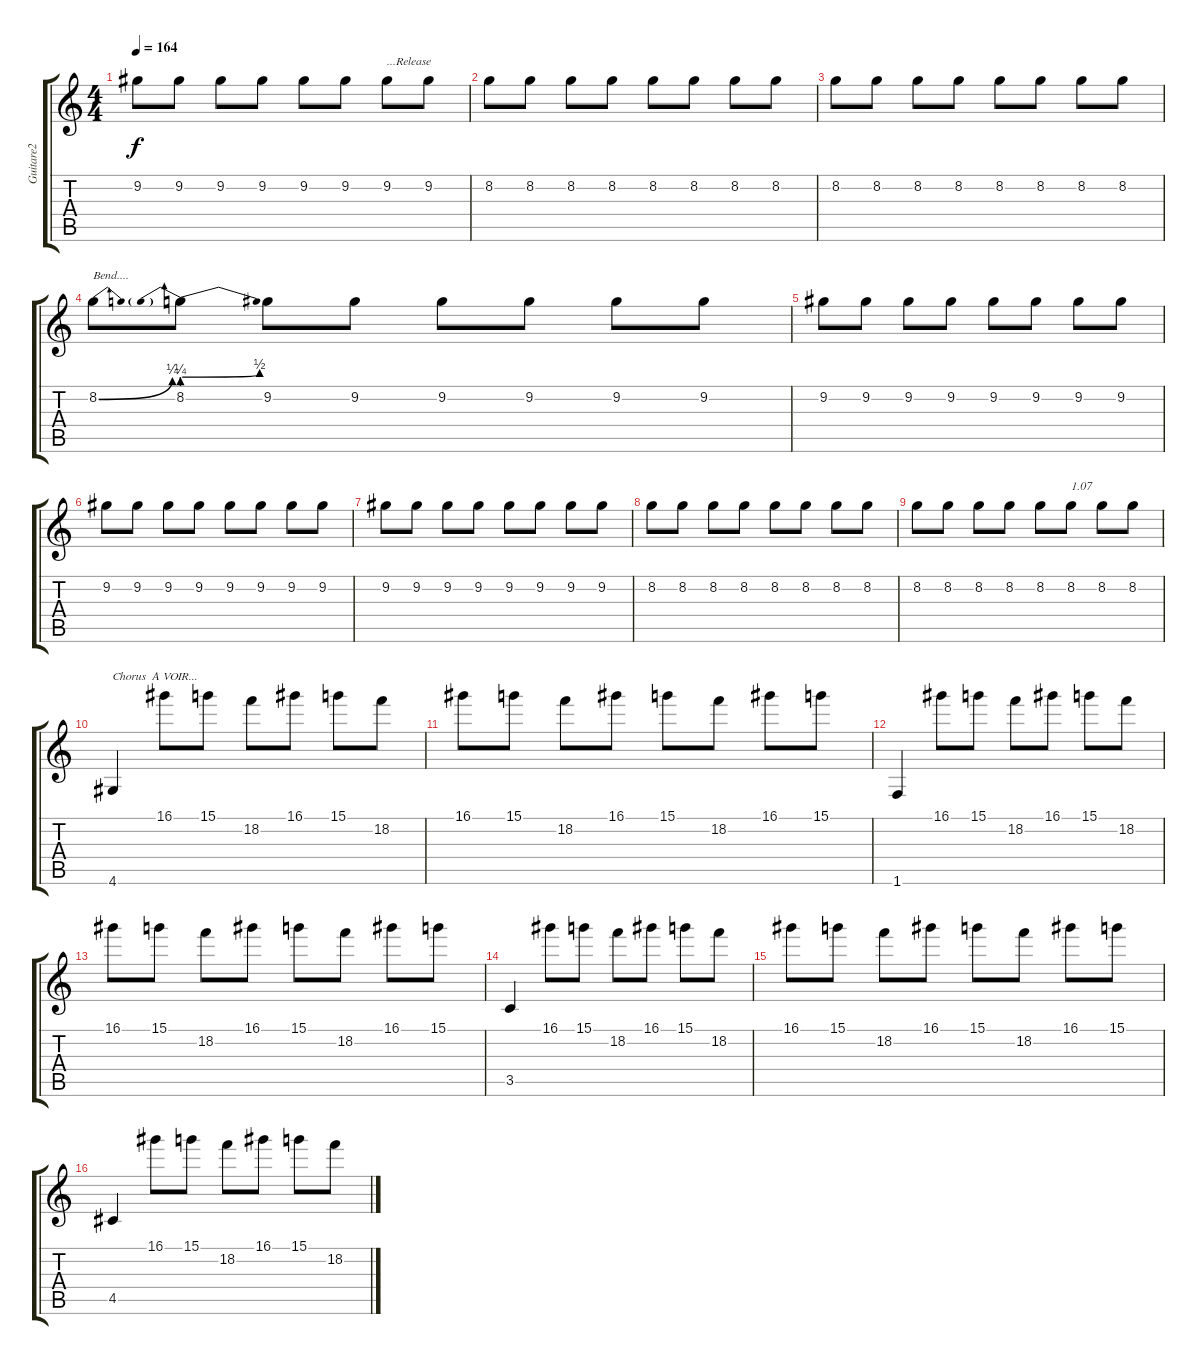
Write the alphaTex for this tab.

\track ("Guitare2" "Guitare2") {instrument distortionguitar}
\staff {score tabs}
\tuning (E4 B3 G3 D3 A2 E2) {hide}
\ts (4 4)
\tempo 164
\clef g2
\ks c
9.2.8{dy f} 9.2.8 9.2.8 9.2.8 9.2.8 9.2.8 9.2.8{txt "...Release"} 9.2.8 |
8.2.8 8.2.8 8.2.8 8.2.8 8.2.8 8.2.8 8.2.8 8.2.8 |
8.2.8 8.2.8 8.2.8 8.2.8 8.2.8 8.2.8 8.2.8 8.2.8 |
8.2{be (bend 0 0 60 1)}.8{txt "Bend...."} 8.2{be (prebendbend 0 1 60 2)}.8 9.2.8 9.2.8 9.2.8 9.2.8 9.2.8 9.2.8 |
9.2.8 9.2.8 9.2.8 9.2.8 9.2.8 9.2.8 9.2.8 9.2.8 |
9.2.8 9.2.8 9.2.8 9.2.8 9.2.8 9.2.8 9.2.8 9.2.8 |
9.2.8 9.2.8 9.2.8 9.2.8 9.2.8 9.2.8 9.2.8 9.2.8 |
8.2.8 8.2.8 8.2.8 8.2.8 8.2.8 8.2.8 8.2.8 8.2.8 |
8.2.8 8.2.8 8.2.8 8.2.8 8.2.8 8.2.8{txt "1.07"} 8.2.8 8.2.8 |
4.6.4{txt "Chorus  A VOIR..."} 16.1.8 15.1.8 18.2.8 16.1.8 15.1.8 18.2.8 |
16.1.8 15.1.8 18.2.8 16.1.8 15.1.8 18.2.8 16.1.8 15.1.8 |
1.6.4 16.1.8 15.1.8 18.2.8 16.1.8 15.1.8 18.2.8 |
16.1.8 15.1.8 18.2.8 16.1.8 15.1.8 18.2.8 16.1.8 15.1.8 |
3.5.4 16.1.8 15.1.8 18.2.8 16.1.8 15.1.8 18.2.8 |
16.1.8 15.1.8 18.2.8 16.1.8 15.1.8 18.2.8 16.1.8 15.1.8 |
4.5.4 16.1.8 15.1.8 18.2.8 16.1.8 15.1.8 18.2.8
